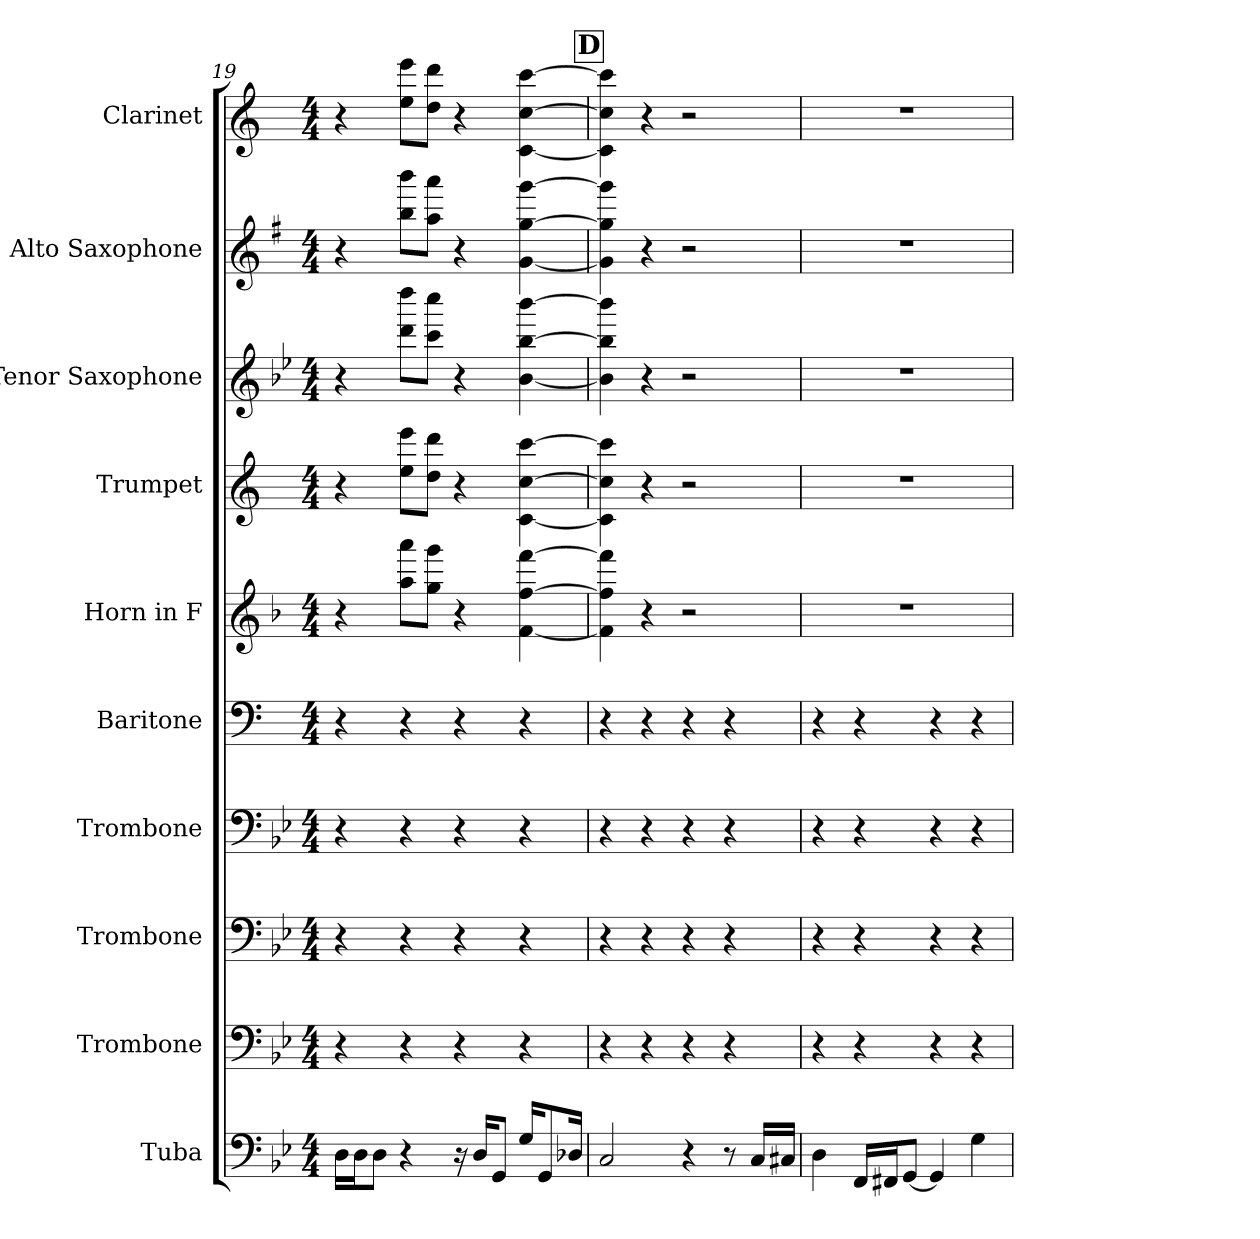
**kern	**kern	**kern	**kern	**kern	**kern	**kern	**kern	**kern	**kern
*part10	*part9	*part8	*part7	*part6	*part5	*part4	*part3	*part2	*part1
*staff10	*staff9	*staff8	*staff7	*staff6	*staff5	*staff4	*staff3	*staff2	*staff1
*I"Tuba	*I"Trombone	*I"Trombone	*I"Trombone	*I"Baritone	*I"Horn in F	*I"Trumpet	*I"Tenor Saxophone	*I"Alto Saxophone	*I"Clarinet
*I'Tba.	*I'Trb.	*I'Trb.	*I'Trb.	*I'Baritone	*	*I'Tpt.	*I'T. Sax.	*I'A. Sax.	*I'Cl.
*clefF4	*clefF4	*clefF4	*clefF4	*clefF4	*clefG2	*clefG2	*clefG2	*clefG2	*clefG2
*	*	*	*	*	*ITrd4c7	*ITrd1c2	*ITrd8c14	*ITrd5c9	*ITrd1c2
*k[b-e-]	*k[b-e-]	*k[b-e-]	*k[b-e-]	*k[]	*k[b-e-]	*k[b-e-]	*k[b-e-]	*k[b-e-]	*k[b-e-]
*M4/4	*M4/4	*M4/4	*M4/4	*M4/4	*M4/4	*M4/4	*M4/4	*M4/4	*M4/4
=19	=19	=19	=19	=19	=19	=19	=19	=19	=19
16DLL	4r	4r	4r	4r	4r	4r	4r	4r	4r
16DJ	.	.	.	.	.	.	.	.	.
8DJ	.	.	.	.	.	.	.	.	.
4r	4r	4r	4r	4r	8dd 8dddL	8dd 8dddL	8dd 8dddL	8dd 8dddL	8dd 8dddL
.	.	.	.	.	8cc 8cccJ	8cc 8cccJ	8cc 8cccJ	8cc 8cccJ	8cc 8cccJ
16r	4r	4r	4r	4r	4r	4r	4r	4r	4r
16DKL	.	.	.	.	.	.	.	.	.
8GGJ	.	.	.	.	.	.	.	.	.
16GKL	4r	4r	4r	4r	[4b- [4bb- [4B-	[4b- [4bb- [4B-	[4b- [4bb- [4B-	[4b- [4bb- [4B-	[4b- [4bb- [4B-
8GG	.	.	.	.	.	.	.	.	.
16D-XJk	.	.	.	.	.	.	.	.	.
!!LO:REH:place=s1:a:t=D
=20	=20	=20	=20	=20	=20	=20	=20	=20	=20
2C	4r	4r	4r	4r	4b-] 4bb-] 4B-]	4b-] 4bb-] 4B-]	4b-] 4bb-] 4B-]	4b-] 4bb-] 4B-]	4b-] 4bb-] 4B-]
.	4r	4r	4r	4r	4r	4r	4r	4r	4r
4r	4r	4r	4r	4r	2r	2r	2r	2r	2r
8r	4r	4r	4r	4r	.	.	.	.	.
16CLL	.	.	.	.	.	.	.	.	.
16C#XJJ	.	.	.	.	.	.	.	.	.
=21	=21	=21	=21	=21	=21	=21	=21	=21	=21
4D	4r	4r	4r	4r	1r	1r	1r	1r	1r
16FFLL	4r	4r	4r	4r	.	.	.	.	.
16FF#XJ	.	.	.	.	.	.	.	.	.
[8GGJ	.	.	.	.	.	.	.	.	.
4GG]	4r	4r	4r	4r	.	.	.	.	.
4G	4r	4r	4r	4r	.	.	.	.	.
=	=	=	=	=	=	=	=	=	=
*-	*-	*-	*-	*-	*-	*-	*-	*-	*-
